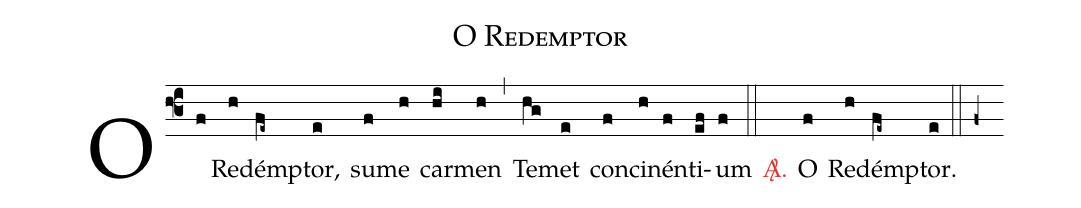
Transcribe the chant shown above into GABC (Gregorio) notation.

name: O Redemptor;
%%
(f3)

O(f) Red(h)émp(fe~)tor,(e) su(f)me(h) car(hi)men(h) (,) Te(hg)met(e) con(f)ci(h)nén(f)ti(ef)um(f)

(::)

<nlba><c><sp>A/</sp>.</c>() O</nlba>(f) Red(h)émp(fe~)tor.(e)

(::)

(f+)
